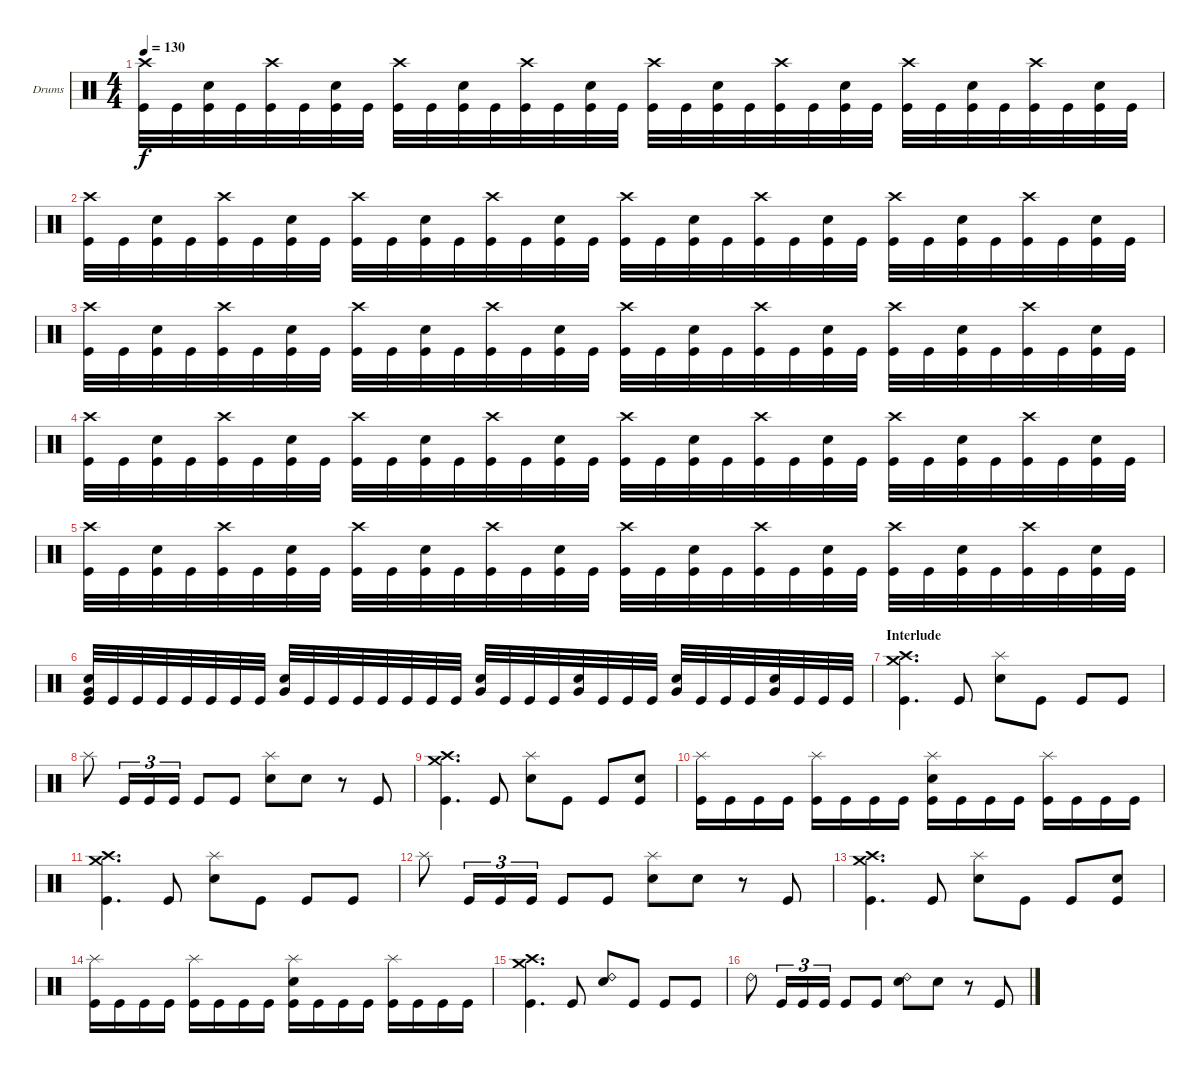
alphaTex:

\bracketExtendMode groupsimilarinstruments
\firstSystemTrackNameOrientation horizontal
\otherSystemsTrackNameOrientation horizontal
\track ("Drumkit" "Drums") {instrument percussion}
\staff {score}
\articulation defaults
\ts (4 4)
\tempo 130
\clef neutral
\ks c
("Crash high (hit)" "Kick (hit)").32{dy f} "Kick (hit)".32 ("Snare (hit) 2" "Kick (hit)").32 "Kick (hit)".32 ("Crash high (hit)" "Kick (hit)").32 "Kick (hit)".32 ("Snare (hit) 2" "Kick (hit)").32 "Kick (hit)".32 ("Crash high (hit)" "Kick (hit)").32 "Kick (hit)".32 ("Snare (hit) 2" "Kick (hit)").32 "Kick (hit)".32 ("Crash high (hit)" "Kick (hit)").32 "Kick (hit)".32 ("Snare (hit) 2" "Kick (hit)").32 "Kick (hit)".32 ("Crash high (hit)" "Kick (hit)").32 "Kick (hit)".32 ("Snare (hit) 2" "Kick (hit)").32 "Kick (hit)".32 ("Crash high (hit)" "Kick (hit)").32 "Kick (hit)".32 ("Snare (hit) 2" "Kick (hit)").32 "Kick (hit)".32 ("Crash high (hit)" "Kick (hit)").32 "Kick (hit)".32 ("Snare (hit) 2" "Kick (hit)").32 "Kick (hit)".32 ("Crash high (hit)" "Kick (hit)").32 "Kick (hit)".32 ("Snare (hit) 2" "Kick (hit)").32 "Kick (hit)".32 |
("Crash high (hit)" "Kick (hit)").32 "Kick (hit)".32 ("Snare (hit) 2" "Kick (hit)").32 "Kick (hit)".32 ("Crash high (hit)" "Kick (hit)").32 "Kick (hit)".32 ("Snare (hit) 2" "Kick (hit)").32 "Kick (hit)".32 ("Crash high (hit)" "Kick (hit)").32 "Kick (hit)".32 ("Snare (hit) 2" "Kick (hit)").32 "Kick (hit)".32 ("Crash high (hit)" "Kick (hit)").32 "Kick (hit)".32 ("Snare (hit) 2" "Kick (hit)").32 "Kick (hit)".32 ("Crash high (hit)" "Kick (hit)").32 "Kick (hit)".32 ("Snare (hit) 2" "Kick (hit)").32 "Kick (hit)".32 ("Crash high (hit)" "Kick (hit)").32 "Kick (hit)".32 ("Snare (hit) 2" "Kick (hit)").32 "Kick (hit)".32 ("Crash high (hit)" "Kick (hit)").32 "Kick (hit)".32 ("Snare (hit) 2" "Kick (hit)").32 "Kick (hit)".32 ("Crash high (hit)" "Kick (hit)").32 "Kick (hit)".32 ("Snare (hit) 2" "Kick (hit)").32 "Kick (hit)".32 |
("Crash high (hit)" "Kick (hit)").32 "Kick (hit)".32 ("Snare (hit) 2" "Kick (hit)").32 "Kick (hit)".32 ("Crash high (hit)" "Kick (hit)").32 "Kick (hit)".32 ("Snare (hit) 2" "Kick (hit)").32 "Kick (hit)".32 ("Crash high (hit)" "Kick (hit)").32 "Kick (hit)".32 ("Snare (hit) 2" "Kick (hit)").32 "Kick (hit)".32 ("Crash high (hit)" "Kick (hit)").32 "Kick (hit)".32 ("Snare (hit) 2" "Kick (hit)").32 "Kick (hit)".32 ("Crash high (hit)" "Kick (hit)").32 "Kick (hit)".32 ("Snare (hit) 2" "Kick (hit)").32 "Kick (hit)".32 ("Crash high (hit)" "Kick (hit)").32 "Kick (hit)".32 ("Snare (hit) 2" "Kick (hit)").32 "Kick (hit)".32 ("Crash high (hit)" "Kick (hit)").32 "Kick (hit)".32 ("Snare (hit) 2" "Kick (hit)").32 "Kick (hit)".32 ("Crash high (hit)" "Kick (hit)").32 "Kick (hit)".32 ("Snare (hit) 2" "Kick (hit)").32 "Kick (hit)".32 |
("Crash high (hit)" "Kick (hit)").32 "Kick (hit)".32 ("Snare (hit) 2" "Kick (hit)").32 "Kick (hit)".32 ("Crash high (hit)" "Kick (hit)").32 "Kick (hit)".32 ("Snare (hit) 2" "Kick (hit)").32 "Kick (hit)".32 ("Crash high (hit)" "Kick (hit)").32 "Kick (hit)".32 ("Snare (hit) 2" "Kick (hit)").32 "Kick (hit)".32 ("Crash high (hit)" "Kick (hit)").32 "Kick (hit)".32 ("Snare (hit) 2" "Kick (hit)").32 "Kick (hit)".32 ("Crash high (hit)" "Kick (hit)").32 "Kick (hit)".32 ("Snare (hit) 2" "Kick (hit)").32 "Kick (hit)".32 ("Crash high (hit)" "Kick (hit)").32 "Kick (hit)".32 ("Snare (hit) 2" "Kick (hit)").32 "Kick (hit)".32 ("Crash high (hit)" "Kick (hit)").32 "Kick (hit)".32 ("Snare (hit) 2" "Kick (hit)").32 "Kick (hit)".32 ("Crash high (hit)" "Kick (hit)").32 "Kick (hit)".32 ("Snare (hit) 2" "Kick (hit)").32 "Kick (hit)".32 |
("Crash high (hit)" "Kick (hit)").32 "Kick (hit)".32 ("Snare (hit) 2" "Kick (hit)").32 "Kick (hit)".32 ("Crash high (hit)" "Kick (hit)").32 "Kick (hit)".32 ("Snare (hit) 2" "Kick (hit)").32 "Kick (hit)".32 ("Crash high (hit)" "Kick (hit)").32 "Kick (hit)".32 ("Snare (hit) 2" "Kick (hit)").32 "Kick (hit)".32 ("Crash high (hit)" "Kick (hit)").32 "Kick (hit)".32 ("Snare (hit) 2" "Kick (hit)").32 "Kick (hit)".32 ("Crash high (hit)" "Kick (hit)").32 "Kick (hit)".32 ("Snare (hit) 2" "Kick (hit)").32 "Kick (hit)".32 ("Crash high (hit)" "Kick (hit)").32 "Kick (hit)".32 ("Snare (hit) 2" "Kick (hit)").32 "Kick (hit)".32 ("Crash high (hit)" "Kick (hit)").32 "Kick (hit)".32 ("Snare (hit) 2" "Kick (hit)").32 "Kick (hit)".32 ("Crash high (hit)" "Kick (hit)").32 "Kick (hit)".32 ("Snare (hit) 2" "Kick (hit)").32 "Kick (hit)".32 |
("Very Low Tom (hit)" "Snare (hit) 2" "Kick (hit)").32 "Kick (hit)".32 "Kick (hit)".32 "Kick (hit)".32 "Kick (hit)".32 "Kick (hit)".32 "Kick (hit)".32 "Kick (hit)".32 ("Very Low Tom (hit)" "Snare (hit) 2").32 "Kick (hit)".32 "Kick (hit)".32 "Kick (hit)".32 "Kick (hit)".32 "Kick (hit)".32 "Kick (hit)".32 "Kick (hit)".32 ("Very Low Tom (hit)" "Snare (hit) 2").32 "Kick (hit)".32 "Kick (hit)".32 "Kick (hit)".32 ("Very Low Tom (hit)" "Snare (hit) 2").32 "Kick (hit)".32 "Kick (hit)".32 "Kick (hit)".32 ("Very Low Tom (hit)" "Snare (hit) 2").32 "Kick (hit)".32 "Kick (hit)".32 "Kick (hit)".32 ("Very Low Tom (hit)" "Snare (hit) 2").32 "Kick (hit)".32 "Kick (hit)".32 "Kick (hit)".32 |
\section ("" "Interlude")
("Crash high (hit)" "Crash medium (hit)" "Kick (hit)").4{d} "Kick (hit)".8 ("Splash (hit)" "Snare (hit) 2").8 "Kick (hit)".8 "Kick (hit)".8 "Kick (hit)".8 |
"Splash (hit)".8 "Kick (hit)".16{tu (3 2)} "Kick (hit)".16{tu (3 2)} "Kick (hit)".16{tu (3 2)} "Kick (hit)".8 "Kick (hit)".8 ("Splash (hit)" "Snare (hit) 2").8 "Snare (hit) 2".8 r.8 "Kick (hit)".8 |
("Crash medium (hit)" "Crash high (hit)" "Kick (hit)").4{d} "Kick (hit)".8 ("Splash (hit)" "Snare (hit) 2").8 "Kick (hit)".8 "Kick (hit)".8 ("Snare (hit) 2" "Kick (hit)").8 |
("Splash (hit)" "Kick (hit)").16 "Kick (hit)".16 "Kick (hit)".16 "Kick (hit)".16 ("Splash (hit)" "Kick (hit)").16 "Kick (hit)".16 "Kick (hit)".16 "Kick (hit)".16 ("Splash (hit)" "Snare (hit) 2" "Kick (hit)").16 "Kick (hit)".16 "Kick (hit)".16 "Kick (hit)".16 ("Splash (hit)" "Kick (hit)").16 "Kick (hit)".16 "Kick (hit)".16 "Kick (hit)".16 |
("Crash high (hit)" "Crash medium (hit)" "Kick (hit)").4{d} "Kick (hit)".8 ("Splash (hit)" "Snare (hit) 2").8 "Kick (hit)".8 "Kick (hit)".8 "Kick (hit)".8 |
"Splash (hit)".8 "Kick (hit)".16{tu (3 2)} "Kick (hit)".16{tu (3 2)} "Kick (hit)".16{tu (3 2)} "Kick (hit)".8 "Kick (hit)".8 ("Splash (hit)" "Snare (hit) 2").8 "Snare (hit) 2".8 r.8 "Kick (hit)".8 |
("Crash medium (hit)" "Crash high (hit)" "Kick (hit)").4{d} "Kick (hit)".8 ("Splash (hit)" "Snare (hit) 2").8 "Kick (hit)".8 "Kick (hit)".8 ("Snare (hit) 2" "Kick (hit)").8 |
("Splash (hit)" "Kick (hit)").16 "Kick (hit)".16 "Kick (hit)".16 "Kick (hit)".16 ("Splash (hit)" "Kick (hit)").16 "Kick (hit)".16 "Kick (hit)".16 "Kick (hit)".16 ("Splash (hit)" "Snare (hit) 2" "Kick (hit)").16 "Kick (hit)".16 "Kick (hit)".16 "Kick (hit)".16 ("Splash (hit)" "Kick (hit)").16 "Kick (hit)".16 "Kick (hit)".16 "Kick (hit)".16 |
("Crash high (hit)" "Crash medium (hit)" "Kick (hit)").4{d} "Kick (hit)".8 ("Ride (bell) 2" "Snare (hit) 2").8 "Kick (hit)".8 "Kick (hit)".8 "Kick (hit)".8 |
"Ride (bell) 2".8 "Kick (hit)".16{tu (3 2)} "Kick (hit)".16{tu (3 2)} "Kick (hit)".16{tu (3 2)} "Kick (hit)".8 "Kick (hit)".8 ("Ride (bell) 2" "Snare (hit) 2").8 "Snare (hit) 2".8 r.8 "Kick (hit)".8
